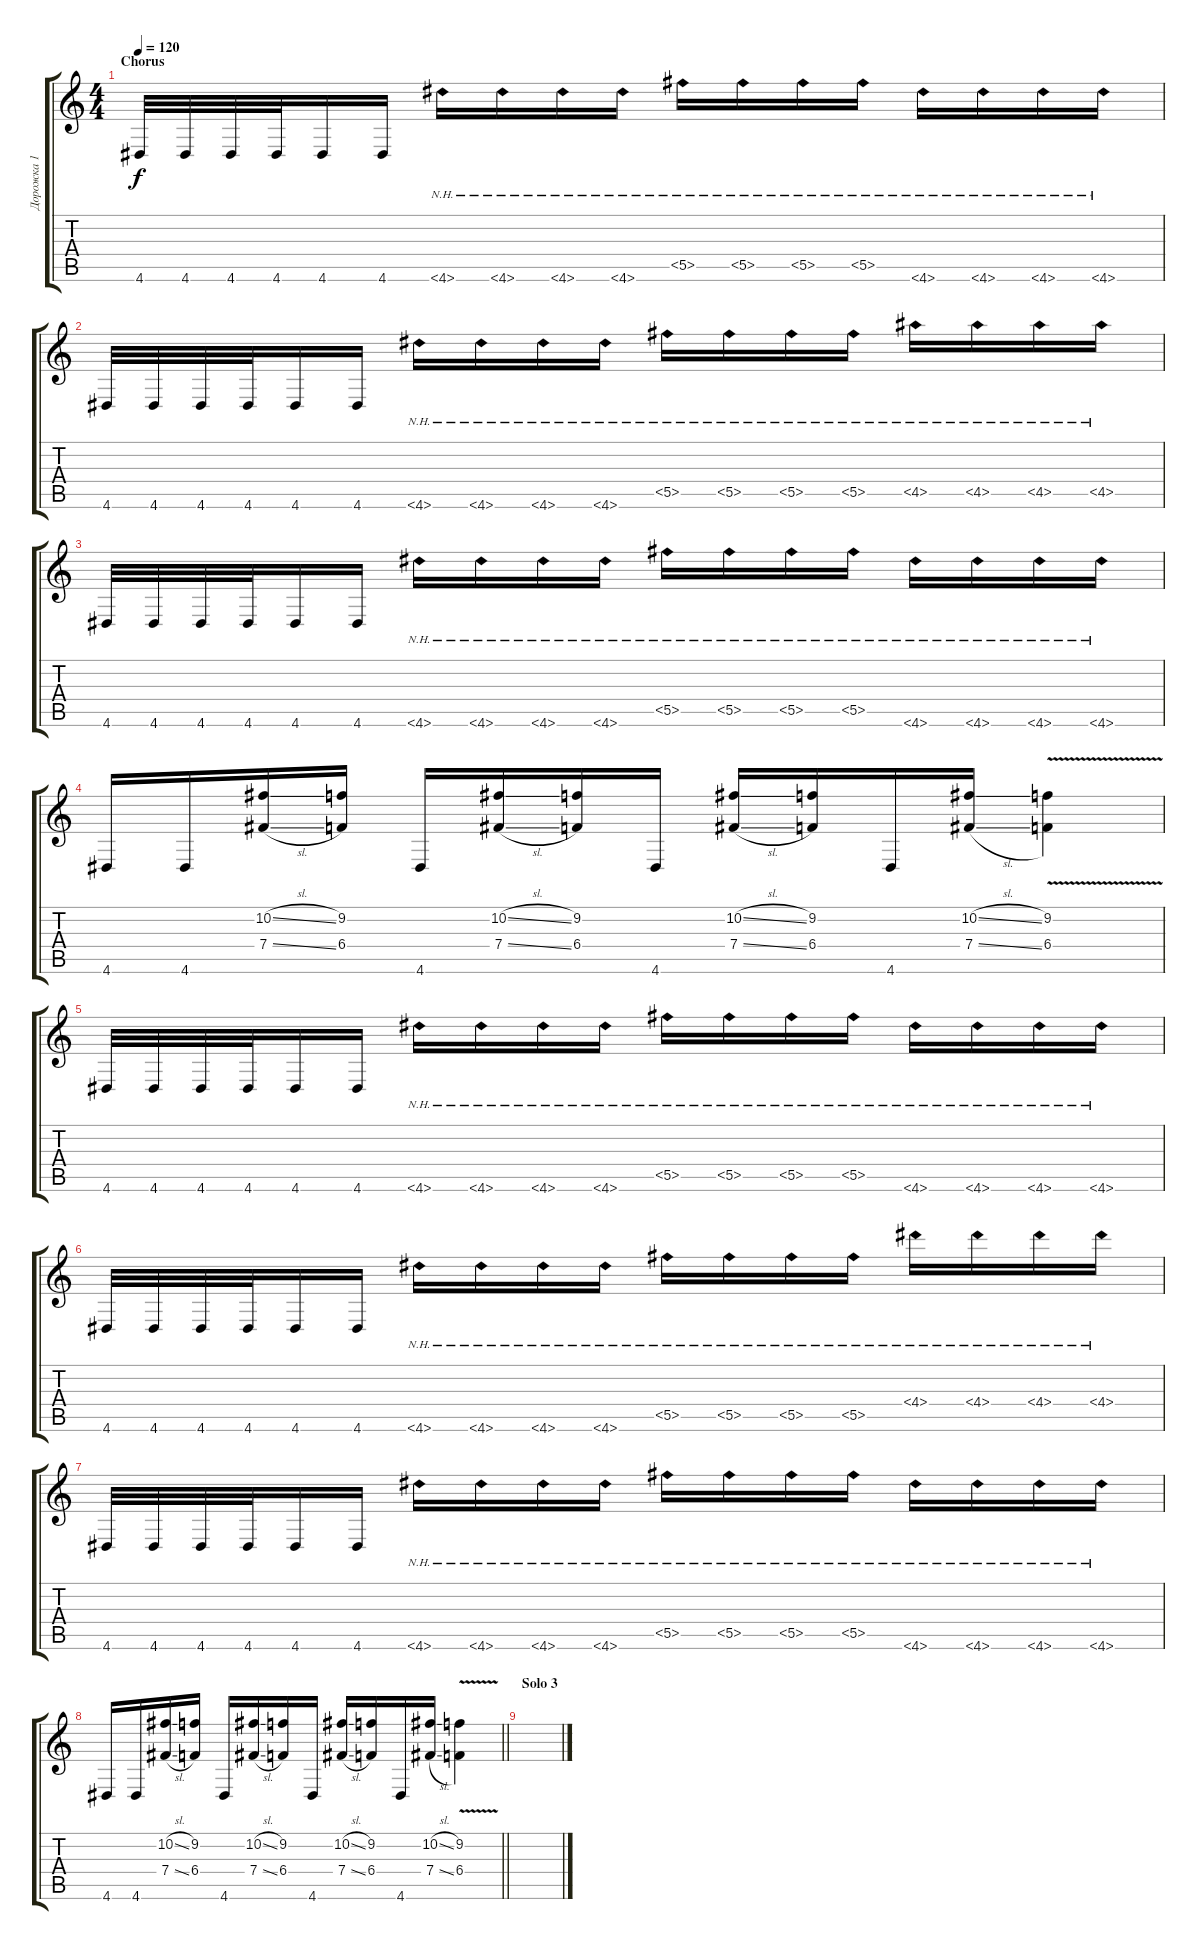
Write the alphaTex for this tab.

\track ("Дорожка 1" "Дорожка 1") {instrument distortionguitar}
\staff {score tabs}
\tuning (Db4 Ab3 E3 B2 Gb2 B1) {hide}
\ts (4 4)
\section ("" "Chorus")
\tempo 120
\clef g2
\ks c
4.6.32{dy f} 4.6.32 4.6.32 4.6.32 4.6.16 4.6.16 4.6{nh}.16 4.6{nh}.16 4.6{nh}.16 4.6{nh}.16 5.5{nh}.16 5.5{nh}.16 5.5{nh}.16 5.5{nh}.16 4.6{nh}.16 4.6{nh}.16 4.6{nh}.16 4.6{nh}.16 |
4.6.32 4.6.32 4.6.32 4.6.32 4.6.16 4.6.16 4.6{nh}.16 4.6{nh}.16 4.6{nh}.16 4.6{nh}.16 5.5{nh}.16 5.5{nh}.16 5.5{nh}.16 5.5{nh}.16 4.5{nh}.16 4.5{nh}.16 4.5{nh}.16 4.5{nh}.16 |
4.6.32 4.6.32 4.6.32 4.6.32 4.6.16 4.6.16 4.6{nh}.16 4.6{nh}.16 4.6{nh}.16 4.6{nh}.16 5.5{nh}.16 5.5{nh}.16 5.5{nh}.16 5.5{nh}.16 4.6{nh}.16 4.6{nh}.16 4.6{nh}.16 4.6{nh}.16 |
4.6.16 4.6.16 (10.2{sl} 7.4{sl}).16 (9.2 6.4).16 4.6.16 (10.2{sl} 7.4{sl}).16 (9.2 6.4).16 4.6.16 (10.2{sl} 7.4{sl}).16 (9.2 6.4).16 4.6.16 (10.2{sl} 7.4{sl}).16 (9.2 6.4{v}).4 |
4.6.32 4.6.32 4.6.32 4.6.32 4.6.16 4.6.16 4.6{nh}.16 4.6{nh}.16 4.6{nh}.16 4.6{nh}.16 5.5{nh}.16 5.5{nh}.16 5.5{nh}.16 5.5{nh}.16 4.6{nh}.16 4.6{nh}.16 4.6{nh}.16 4.6{nh}.16 |
4.6.32 4.6.32 4.6.32 4.6.32 4.6.16 4.6.16 4.6{nh}.16 4.6{nh}.16 4.6{nh}.16 4.6{nh}.16 5.5{nh}.16 5.5{nh}.16 5.5{nh}.16 5.5{nh}.16 4.4{nh}.16 4.4{nh}.16 4.4{nh}.16 4.4{nh}.16 |
4.6.32 4.6.32 4.6.32 4.6.32 4.6.16 4.6.16 4.6{nh}.16 4.6{nh}.16 4.6{nh}.16 4.6{nh}.16 5.5{nh}.16 5.5{nh}.16 5.5{nh}.16 5.5{nh}.16 4.6{nh}.16 4.6{nh}.16 4.6{nh}.16 4.6{nh}.16 |
\barLineRight lightlight
4.6.16 4.6.16 (10.2{sl} 7.4{sl}).16 (9.2 6.4).16 4.6.16 (10.2{sl} 7.4{sl}).16 (9.2 6.4).16 4.6.16 (10.2{sl} 7.4{sl}).16 (9.2 6.4).16 4.6.16 (10.2{sl} 7.4{sl}).16 (9.2 6.4{v}).4 |
\section ("" "Solo 3")
